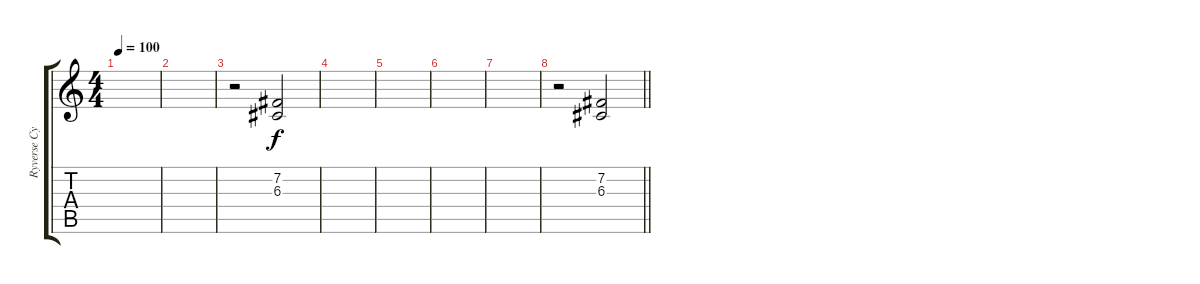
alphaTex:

\track ("Ryverse Cymbal" "Ryverse Cy") {instrument reversecymbal}
\staff {score tabs}
\tuning (E4 B3 G3 D3 A2 E2) {hide}
\ts (4 4)
\tempo 100
\clef g2
\ks c
|
|
r.2 (7.2 6.3).2 |
|
|
|
|
\barLineRight lightlight
r.2 (7.2 6.3).2
